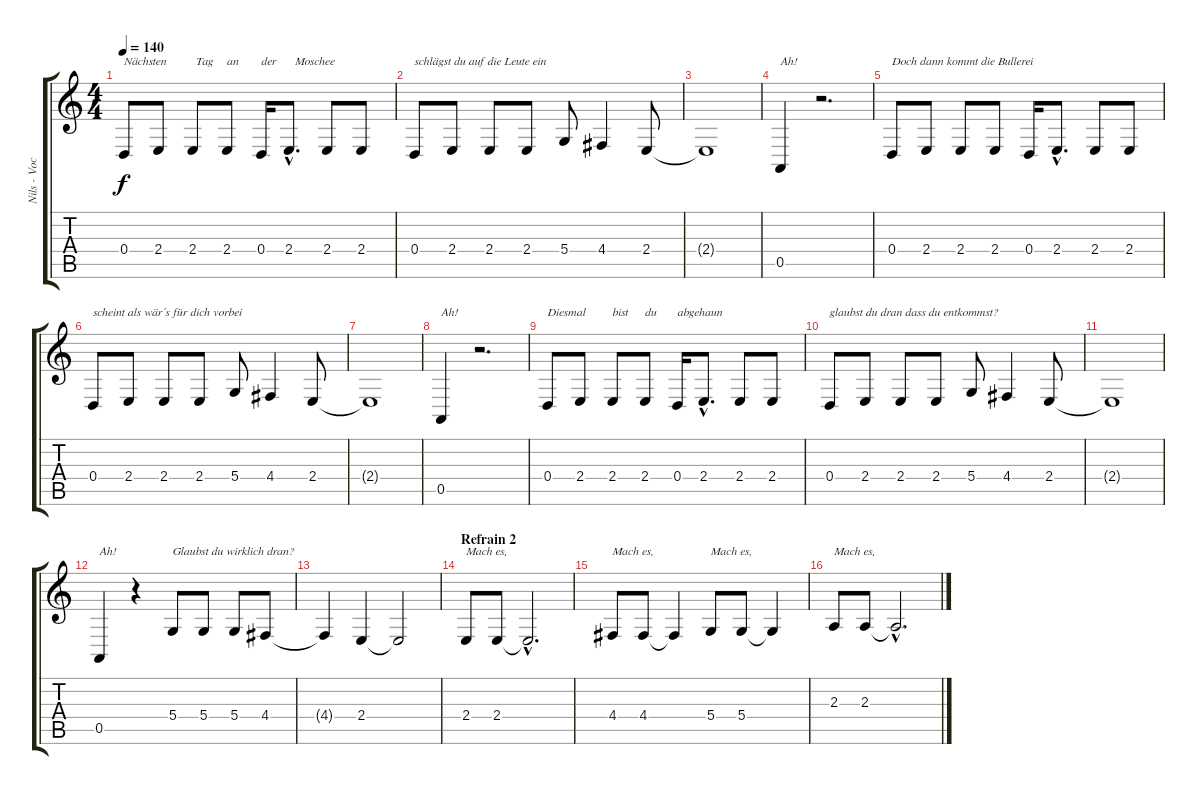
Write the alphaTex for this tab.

\track ("Nils - Vocals" "Nils - Voc") {instrument lead6voice}
\staff {score tabs}
\tuning (E4 B3 G3 D3 A2 E2) {hide}
\ts (4 4)
\tempo 140
\clef g2
\ks c
0.4.8{txt "Nächsten" dy f} 2.4.8 2.4.8{txt " Tag"} 2.4.8{txt "an"} 0.4.16{txt "der"} 2.4{hac}.8{d txt "  Moschee"} 2.4.8 2.4.8 |
0.4.8{txt "schlägst du auf die Leute ein"} 2.4.8 2.4.8 2.4.8 5.4.8 4.4.4 2.4.8 |
2.4{t}.1 |
0.5.4{txt "Ah!"} r.2{d} |
0.4.8{txt "Doch dann kommt die Bullerei"} 2.4.8 2.4.8 2.4.8 0.4.16 2.4{hac}.8{d} 2.4.8 2.4.8 |
0.4.8{txt "scheint als wär´s für dich vorbei"} 2.4.8 2.4.8 2.4.8 5.4.8 4.4.4 2.4.8 |
2.4{t}.1 |
0.5.4{txt "Ah!"} r.2{d} |
0.4.8{txt "Diesmal"} 2.4.8 2.4.8{txt "bist"} 2.4.8{txt "du"} 0.4.16{txt "abgehaun"} 2.4{hac}.8{d} 2.4.8 2.4.8 |
0.4.8{txt "glaubst du dran dass du entkommst?"} 2.4.8 2.4.8 2.4.8 5.4.8 4.4.4 2.4.8 |
2.4{t}.1 |
0.5.4{txt "Ah!"} r.4 5.4.8{txt "Glaubst du wirklich dran?"} 5.4.8 5.4.8 4.4.8 |
4.4{t}.4 2.4.4 2.4{t}.2 |
\section ("" "Refrain 2")
2.4.8{txt "Mach es,"} 2.4.8 2.4{hac t}.2{d} |
4.4.8{txt "Mach es,"} 4.4.8 4.4{t}.4 5.4.8{txt "Mach es,"} 5.4.8 5.4{t}.4 |
2.3.8{txt "Mach es,"} 2.3.8 2.3{hac t}.2{d}
